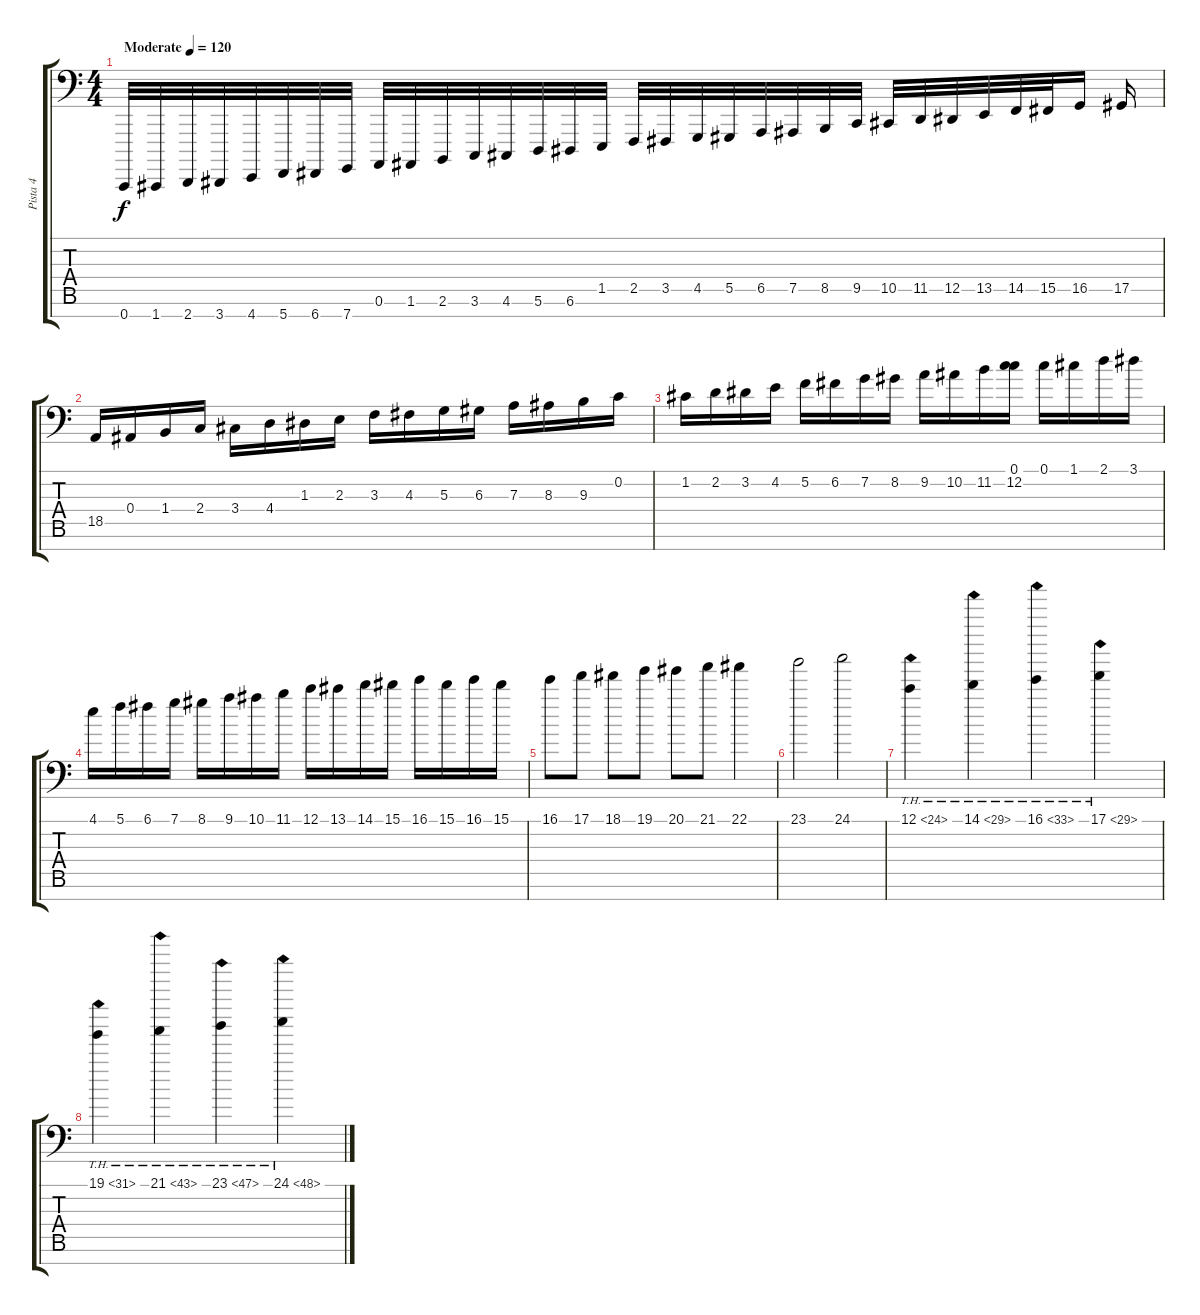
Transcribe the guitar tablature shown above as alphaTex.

\track ("Pista 4" "Pista 4") {instrument lead2sawtooth}
\staff {score tabs}
\tuning (C5 C4 D3 Bb2 Eb1 A0 C0) {hide}
\ts (4 4)
\tempo (120 "Moderate")
\clef f4
\ks c
0.7.32{dy f instrument lead2sawtooth} 1.7.32 2.7.32 3.7.32 4.7.32 5.7.32 6.7.32 7.7.32 0.6.32 1.6.32 2.6.32 3.6.32 4.6.32 5.6.32 6.6.32 1.5.32 2.5.32 3.5.32 4.5.32 5.5.32 6.5.32 7.5.32 8.5.32 9.5.32 10.5.32 11.5.32 12.5.32 13.5.32 14.5.32 15.5.32 16.5.16 17.5.16 |
18.5.16 0.4.16 1.4.16 2.4.16 3.4.16 4.4.16 1.3.16 2.3.16 3.3.16 4.3.16 5.3.16 6.3.16 7.3.16 8.3.16 9.3.16 0.2.16 |
1.2.16 2.2.16 3.2.16 4.2.16 5.2.16 6.2.16 7.2.16 8.2.16 9.2.16 10.2.16 11.2.16 (0.1 12.2).16 0.1.16 1.1.16 2.1.16 3.1.16 |
4.1.16 5.1.16 6.1.16 7.1.16 8.1.16 9.1.16 10.1.16 11.1.16 12.1.16 13.1.16 14.1.16 15.1.16 16.1.16 15.1.16 16.1.16 15.1.16 |
16.1.8 17.1.8 18.1.8 19.1.8 20.1.8 21.1.8 22.1.4 |
23.1.2 24.1.2 |
12.1{th 12}.4 14.1{th 15}.4 16.1{th 17}.4 17.1{th 12}.4 |
19.1{th 12}.4 21.1{th 22}.4 23.1{th 24}.4 24.1{th 24}.4
